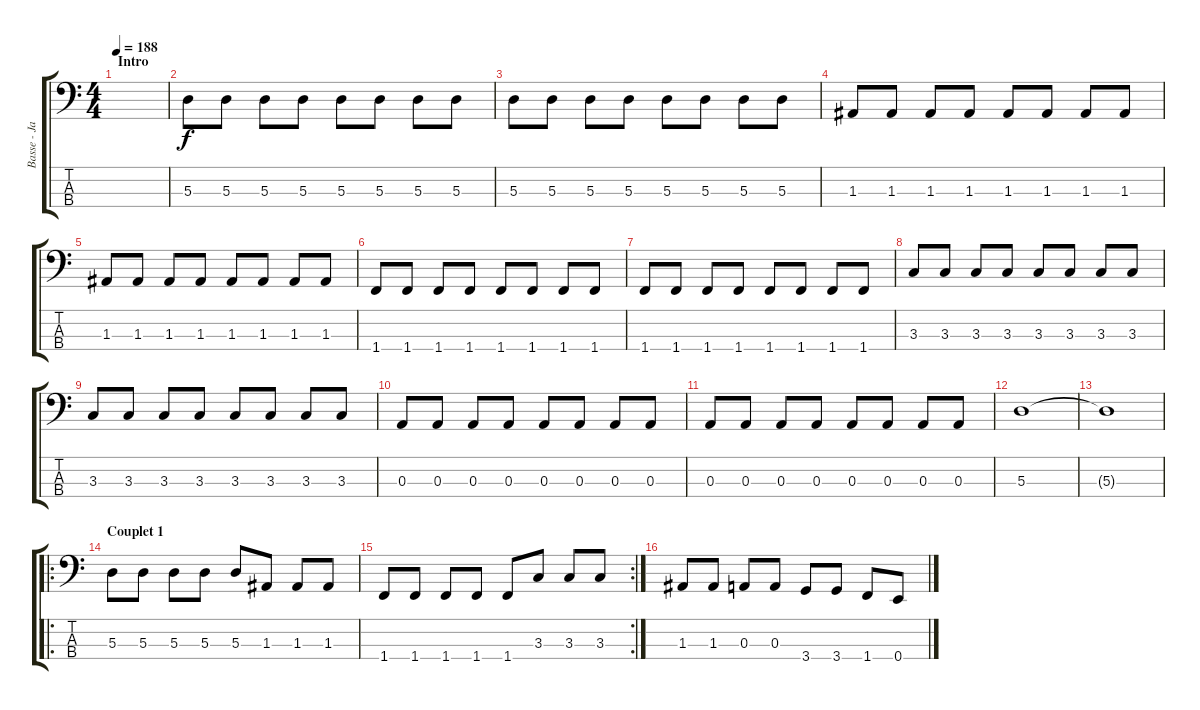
\track ("Basse - Jay Bentley" "Basse - Ja") {instrument electricbasspick}
\staff {score tabs}
\tuning (G2 D2 A1 E1) {hide}
\ts (4 4)
\section ("" "Intro")
\tempo 188
\clef f4
\ks c
|
5.3.8 5.3.8 5.3.8 5.3.8 5.3.8 5.3.8 5.3.8 5.3.8 |
5.3.8 5.3.8 5.3.8 5.3.8 5.3.8 5.3.8 5.3.8 5.3.8 |
1.3.8 1.3.8 1.3.8 1.3.8 1.3.8 1.3.8 1.3.8 1.3.8 |
1.3.8 1.3.8 1.3.8 1.3.8 1.3.8 1.3.8 1.3.8 1.3.8 |
1.4.8 1.4.8 1.4.8 1.4.8 1.4.8 1.4.8 1.4.8 1.4.8 |
1.4.8 1.4.8 1.4.8 1.4.8 1.4.8 1.4.8 1.4.8 1.4.8 |
3.3.8 3.3.8 3.3.8 3.3.8 3.3.8 3.3.8 3.3.8 3.3.8 |
3.3.8 3.3.8 3.3.8 3.3.8 3.3.8 3.3.8 3.3.8 3.3.8 |
0.3.8 0.3.8 0.3.8 0.3.8 0.3.8 0.3.8 0.3.8 0.3.8 |
0.3.8 0.3.8 0.3.8 0.3.8 0.3.8 0.3.8 0.3.8 0.3.8 |
5.3.1 |
5.3{t}.1 |
\ro
\section ("" "Couplet 1")
5.3.8 5.3.8 5.3.8 5.3.8 5.3.8 1.3.8 1.3.8 1.3.8 |
\rc 2
1.4.8 1.4.8 1.4.8 1.4.8 1.4.8 3.3.8 3.3.8 3.3.8 |
1.3.8 1.3.8 0.3.8 0.3.8 3.4.8 3.4.8 1.4.8 0.4.8
